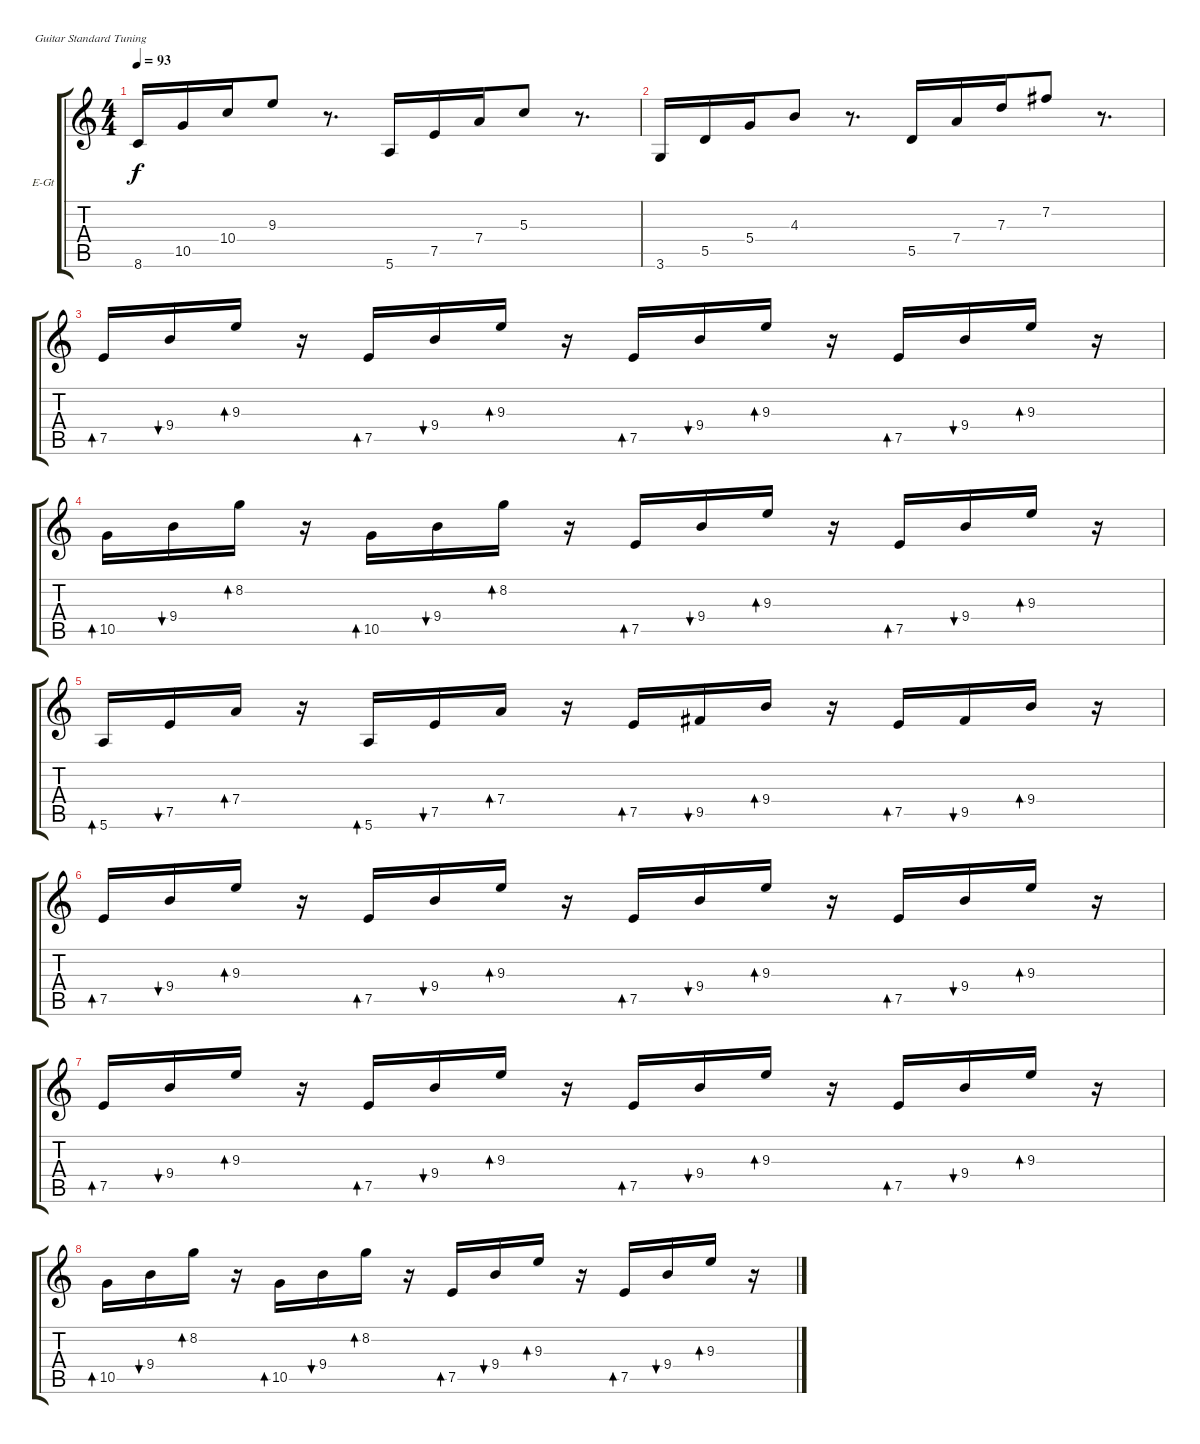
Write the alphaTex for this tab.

\defaultSystemsLayout 4
\bracketExtendMode groupsimilarinstruments
\firstSystemTrackNameOrientation horizontal
\otherSystemsTrackNameOrientation horizontal
\track ("Electric Guitar" "E-Gt") {instrument electricguitarclean}
\staff {score tabs}
\tuning (E4 B3 G3 D3 A2 E2)
\ts (4 4)
\tempo 93
\clef g2
\ks c
8.6.16{dy f} 10.5.16 10.4.16 9.3.8 r.8{d} 5.6.16 7.5.16 7.4.16 5.3.8 r.8{d} |
3.6.16 5.5.16 5.4.16 4.3.8 r.8{d} 5.5.16 7.4.16 7.3.16 7.2.8 r.8{d} |
7.5.16{bd 60} 9.4.16{bu 60} 9.3.16{bd 60} r.16 7.5.16{bd 60} 9.4.16{bu 60} 9.3.16{bd 60} r.16 7.5.16{bd 60} 9.4.16{bu 60} 9.3.16{bd 60} r.16 7.5.16{bd 60} 9.4.16{bu 60} 9.3.16{bd 60} r.16 |
10.5.16{bd 60} 9.4.16{bu 60} 8.2.16{bd 60} r.16 10.5.16{bd 60} 9.4.16{bu 60} 8.2.16{bd 60} r.16 7.5.16{bd 60} 9.4.16{bu 60} 9.3.16{bd 60} r.16 7.5.16{bd 60} 9.4.16{bu 60} 9.3.16{bd 60} r.16 |
5.6.16{bd 60} 7.5.16{bu 60} 7.4.16{bd 60} r.16 5.6.16{bd 60} 7.5.16{bu 60} 7.4.16{bd 60} r.16 7.5.16{bd 60} 9.5.16{bu 60} 9.4.16{bd 60} r.16 7.5.16{bd 60} 9.5.16{bu 60} 9.4.16{bd 60} r.16 |
7.5.16{bd 60} 9.4.16{bu 60} 9.3.16{bd 60} r.16 7.5.16{bd 60} 9.4.16{bu 60} 9.3.16{bd 60} r.16 7.5.16{bd 60} 9.4.16{bu 60} 9.3.16{bd 60} r.16 7.5.16{bd 60} 9.4.16{bu 60} 9.3.16{bd 60} r.16 |
7.5.16{bd 60} 9.4.16{bu 60} 9.3.16{bd 60} r.16 7.5.16{bd 60} 9.4.16{bu 60} 9.3.16{bd 60} r.16 7.5.16{bd 60} 9.4.16{bu 60} 9.3.16{bd 60} r.16 7.5.16{bd 60} 9.4.16{bu 60} 9.3.16{bd 60} r.16 |
10.5.16{bd 60} 9.4.16{bu 60} 8.2.16{bd 60} r.16 10.5.16{bd 60} 9.4.16{bu 60} 8.2.16{bd 60} r.16 7.5.16{bd 60} 9.4.16{bu 60} 9.3.16{bd 60} r.16 7.5.16{bd 60} 9.4.16{bu 60} 9.3.16{bd 60} r.16
